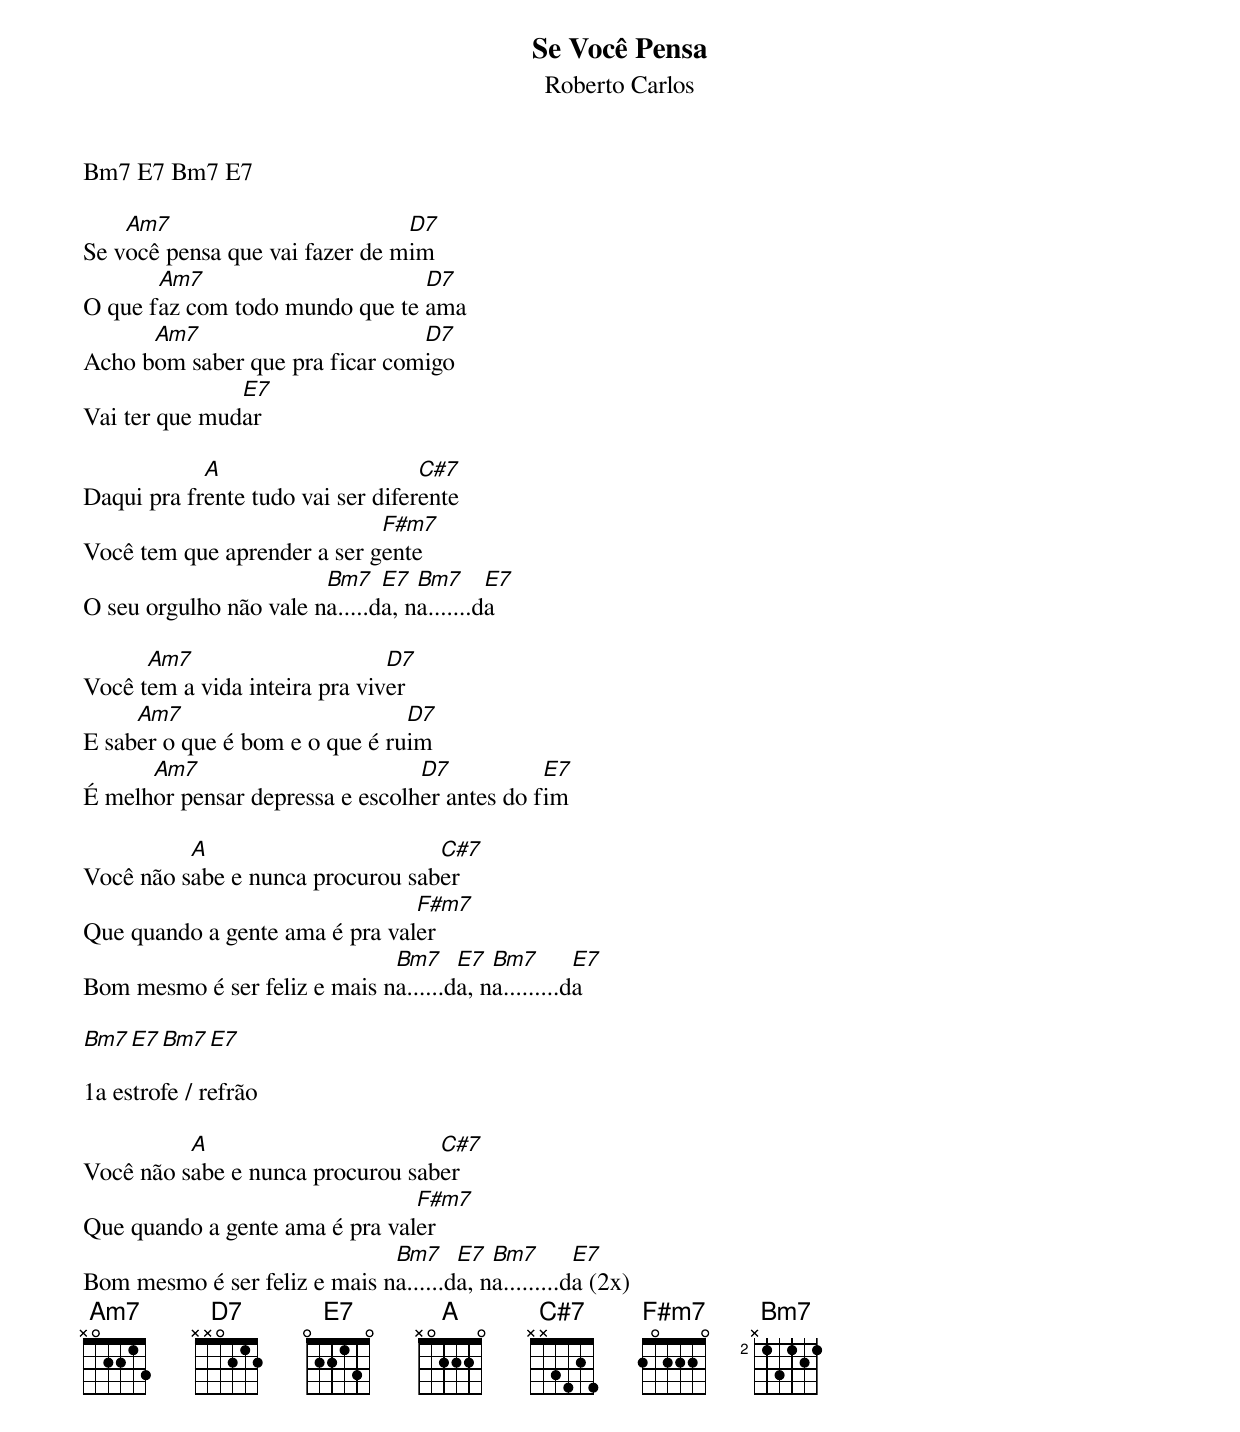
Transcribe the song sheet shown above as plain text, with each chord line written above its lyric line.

Se Você Pensa
Roberto Carlos

Bm7 E7 Bm7 E7

    Am7                         D7
Se você pensa que vai fazer de mim
       Am7                      D7
O que faz com todo mundo que te ama
      Am7                       D7
Acho bom saber que pra ficar comigo
               E7
Vai ter que mudar

            A                      C#7
Daqui pra frente tudo vai ser diferente
                             F#m7
Você tem que aprender a ser gente
                        Bm7    E7  Bm7      E7
O seu orgulho não vale na.....da, na.......da

      Am7                      D7
Você tem a vida inteira pra viver
     Am7                        D7
E saber o que é bom e o que é ruim
      Am7                        D7           E7
É melhor pensar depressa e escolher antes do fim

          A                       C#7
Você não sabe e nunca procurou saber
                                F#m7
Que quando a gente ama é pra valer
                              Bm7     E7  Bm7        E7
Bom mesmo é ser feliz e mais na......da, na.........da

Bm7 E7 Bm7 E7

1a estrofe / refrão

          A                       C#7
Você não sabe e nunca procurou saber
                                F#m7
Que quando a gente ama é pra valer
                              Bm7     E7  Bm7        E7
Bom mesmo é ser feliz e mais na......da, na.........da (2x)
